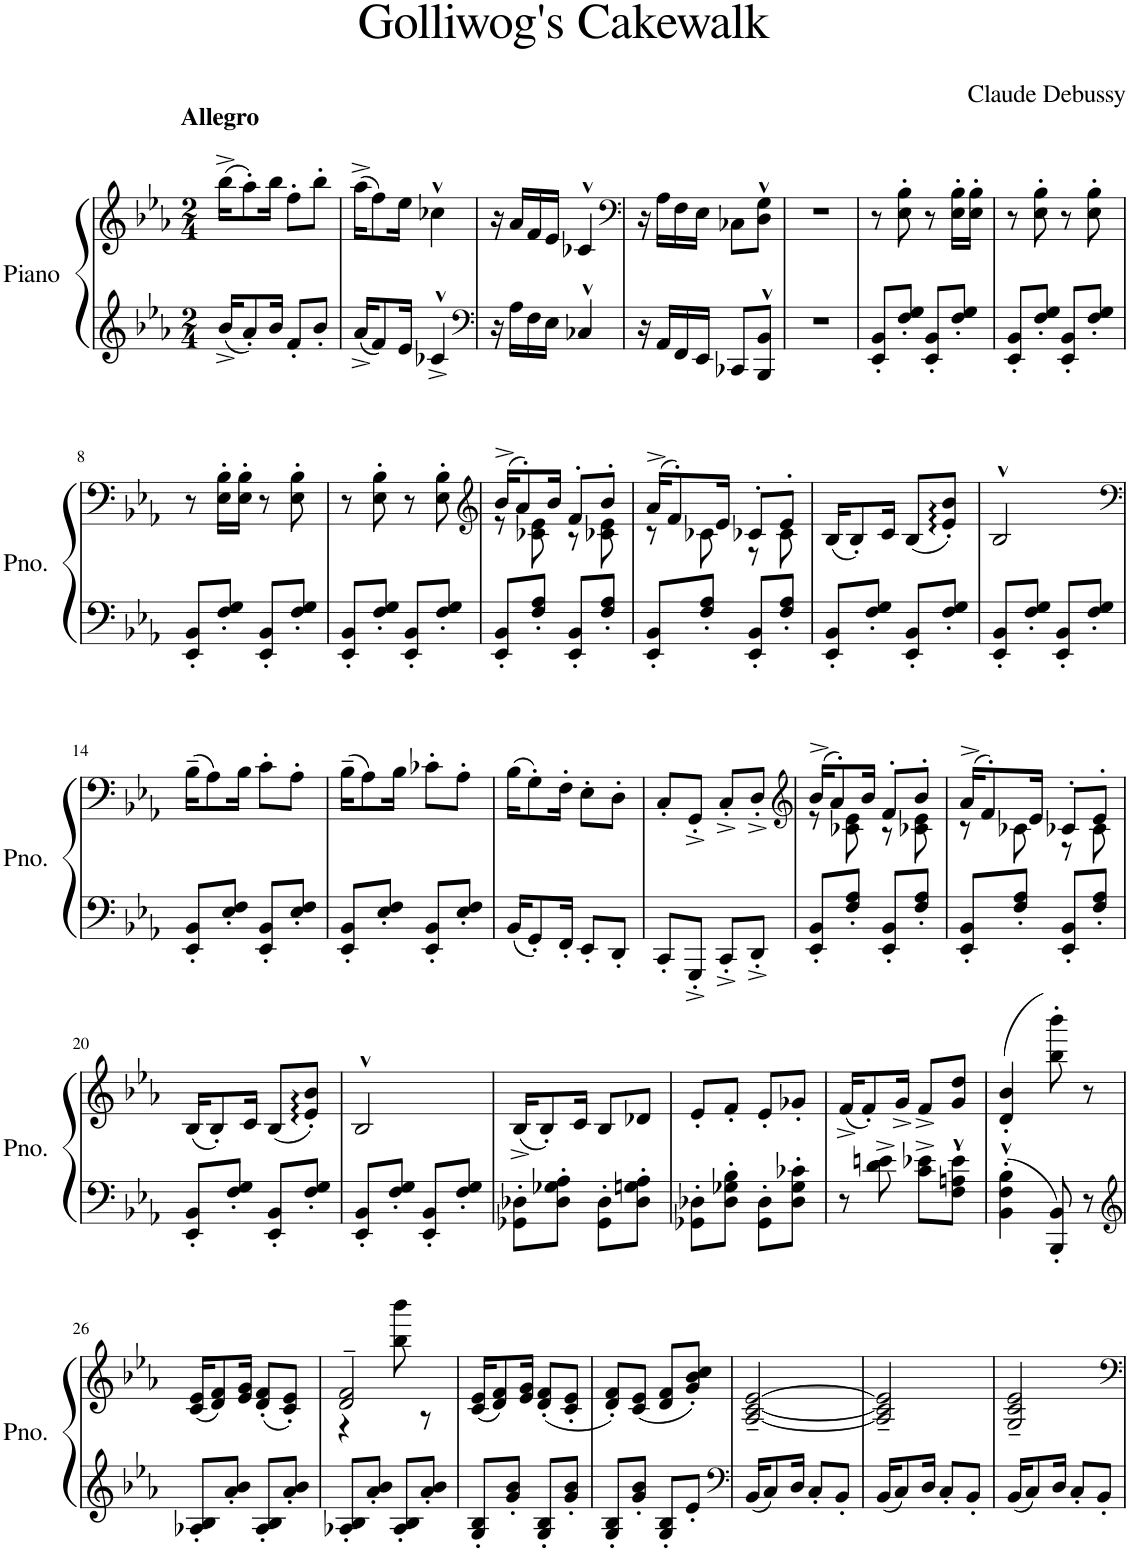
**kern	**kern
*part1	*part1
*staff2	*staff1
*I"Piano	*
*I'Pno.	*
*clefG2	*clefG2
*k[b-e-a-]	*k[b-e-a-]
*M2/4	*M2/4
=1	=1
!	!LO:TX:a:B:t=Allegro
16b-^/KL	(16bb-^\KL
8a-'/	8aa-'\)
16b-/Jk	16bb-\Jk
8f'/L	8ff'\L
8b-'/J	8bb-'\J
=2	=2
16a-^/KL	(16aa-^\KL
8f/	8ff\)
16e-/Jk	16ee-\Jk
4c-X^^^/	4cc-X^^\
=3	=3
*clefF4	*
16r	16r
16A-\LL	16a-/LL
16F\	16f/
16E-\JJ	16e-/JJ
4C-X^^/	4c-X^^/
=4	=4
*	*clefF4
16r	16r
16AA-/LL	16A-\LL
16FF/	16F\
16EE-/JJ	16E-\JJ
8CC-X/L	8C-X\L
8BBB-/^^ 8BB-/^^J	8D\^^ 8G\^^J
=5	=5
2r	2r
=6	=6
8EE-/' 8BB-/'L	8r
8F/' 8G/'J	8E-\' 8B-\'
8EE-/' 8BB-/'L	8r
8F/' 8G/'J	16E-\' 16B-\'LL
.	16E-\' 16B-\'JJ
=7	=7
8EE-/' 8BB-/'L	8r
8F/' 8G/'J	8E-\' 8B-\'
8EE-/' 8BB-/'L	8r
8F/' 8G/'J	8E-\' 8B-\'
!!LO:LB:g=z
=8	=8
8EE-/' 8BB-/'L	8r
8F/' 8G/'J	16E-\' 16B-\'LL
.	16E-\' 16B-\'JJ
8EE-/' 8BB-/'L	8r
8F/' 8G/'J	8E-\' 8B-\'
=9	=9
8EE-/' 8BB-/'L	8r
8F/' 8G/'J	8E-\' 8B-\'
8EE-/' 8BB-/'L	8r
8F/' 8G/'J	8E-\' 8B-\'
=10	=10
*	*clefG2
*	*^
8EE-/' 8BB-/'L	(16b-^/KL	8r
.	8a-'/)	.
8F/' 8A-/'J	.	8c-X\ 8e-\
.	16b-/Jk	.
8EE-/' 8BB-/'L	8f'/L	8r
8F/' 8A-/'J	8b-'/J	8c-X\ 8e-\
=11	=11	=11
8EE-/' 8BB-/'L	(16a-^/KL	8r
.	8f'/)	.
8F/' 8A-/'J	.	8c-X\
.	16e-/Jk	.
8EE-/' 8BB-/'L	8c-X'/L	8r
8F/' 8A-/'J	8e-'/J	8c-\
*	*v	*v
=12	=12
8EE-/' 8BB-/'L	(16B-/KL
.	8B-'/)
8F/' 8G/'J	.
.	16c/Jk
8EE-/' 8BB-/'L	(8B-/L
8F/' 8G/'J	8e-/' 8b-/'J)
=13	=13
8EE-/' 8BB-/'L	2B-^^/
8F/' 8G/'J	.
8EE-/' 8BB-/'L	.
8F/' 8G/'J	.
!!LO:LB:g=z
=14	=14
*	*clefF4
8EE-/' 8BB-/'L	(16B-~\KL
.	8A-\)
8E-/' 8F/'J	.
.	16B-\Jk
8EE-/' 8BB-/'L	8c'\L
8E-/' 8F/'J	8A-'\J
=15	=15
8EE-/' 8BB-/'L	(16B-~\KL
.	8A-\)
8E-/' 8F/'J	.
.	16B-\Jk
8EE-/' 8BB-/'L	8c-X'\L
8E-/' 8F/'J	8A-'\J
=16	=16
16BB-/KL	(16B-\KL
8GG'/	8G'\)
16FF'/Jk	16F'\Jk
8EE-'/L	8E-'\L
8DD'/J	8D'\J
=17	=17
8CC'/L	8C'/L
8GGG'^/J	8GG'^/J
8CC'^/L	8C'^/L
8DD'^/J	8D'^/J
=18	=18
*	*clefG2
*	*^
8EE-/' 8BB-/'L	(16b-^/KL	8r
.	8a-'/)	.
8F/' 8A-/'J	.	8c-X\ 8e-\
.	16b-/Jk	.
8EE-/' 8BB-/'L	8f'/L	8r
8F/' 8A-/'J	8b-'/J	8c-X\ 8e-\
=19	=19	=19
8EE-/' 8BB-/'L	(16a-^/KL	8r
.	8f'/)	.
8F/' 8A-/'J	.	8c-X\
.	16e-/Jk	.
8EE-/' 8BB-/'L	8c-X'/L	8r
8F/' 8A-/'J	8e-'/J	8c-\
*	*v	*v
!!LO:LB:g=z
=20	=20
8EE-/' 8BB-/'L	(16B-/KL
.	8B-'/)
8F/' 8G/'J	.
.	16c/Jk
8EE-/' 8BB-/'L	(8B-/L
8F/' 8G/'J	8e-/' 8b-/'J)
=21	=21
8EE-/' 8BB-/'L	2B-^^/
8F/' 8G/'J	.
8EE-/' 8BB-/'L	.
8F/' 8G/'J	.
=22	=22
8GG-X\' 8D-X\'L	(16B-^/KL
.	8B-'/)
8D-\' 8G-X\' 8A-\'J	.
.	16c/Jk
8GG-\' 8D-\'L	8B-/L
8D-\' 8Gn\' 8A-\'J	8d-X/J
=23	=23
8GG-X\' 8D-X\'L	8e-'/L
8D-\' 8G-X\' 8B-\'J	8f'/J
8GG-\' 8D-\'L	8e-'/L
8D-\' 8G-\' 8c-X\'J	8g-X'/J
=24	=24
8r	(16f^/KL
.	8f'/)
8d\^ 8en\^	.
.	16g^/Jk
8c\^ 8e-X\^L	8f^/L
8F\'^^ 8An\'^^ 8e-\'^^J	8g/ 8dd/J
=25	=25
4BB-\'^^ 4F\'^^ 4B-\'^^	(4d/' 4b-/'
8BBB-/' 8BB-/'	8bb-\' 8bbb-\')
8r	8r
!!LO:LB:g=z
=26	=26
*clefG2	*
8A-X/' 8B-/'L	(16c/ 16e-/KL
.	8d/ 8f/)
8a-/' 8b-/'J	.
.	16e-/ 16g/Jk
8A-/' 8B-/'L	(8d/' 8f/'L
8a-/' 8b-/'J	8c/' 8e-/'J)
=27	=27
*	*^
8A-X/' 8B-/'L	2d/~ 2f/~	4r
8a-/' 8b-/'J	.	.
8A-/' 8B-/'L	.	8bb-\ 8bbb-\
8a-/' 8b-/'J	.	8r
*	*v	*v
=28	=28
8G/' 8B-/'L	(16c/ 16e-/KL
.	8d/ 8f/)
8g/' 8b-/'J	.
.	16e-/ 16g/Jk
8G/' 8B-/'L	(8d/' 8f/'L
8g/' 8b-/'J	8c/' 8e-/'J
=29	=29
8G/' 8B-/'L	8d/' 8f/'L)
8g/' 8b-/'J	(8c/ 8e-/J
8G/' 8B-/'L	8d/ 8f/L
8e-'/J	8g/' 8b-/' 8cc/'J)
=30	=30
*clefF4	*
16BB-/KL	[2A-/~ [2c/~ [2e-/~
8C/	.
16D/Jk	.
8C'/L	.
8BB-'/J	.
=31	=31
16BB-/KL	2A-/]~ 2c/]~ 2e-/]~
8C/	.
16D/Jk	.
8C'/L	.
8BB-'/J	.
=32	=32
16BB-/KL	2G/~ 2c/~ 2e-/~
8C/	.
16D/Jk	.
8C'/L	.
8BB-'/J	.
=	=
*-	*-
